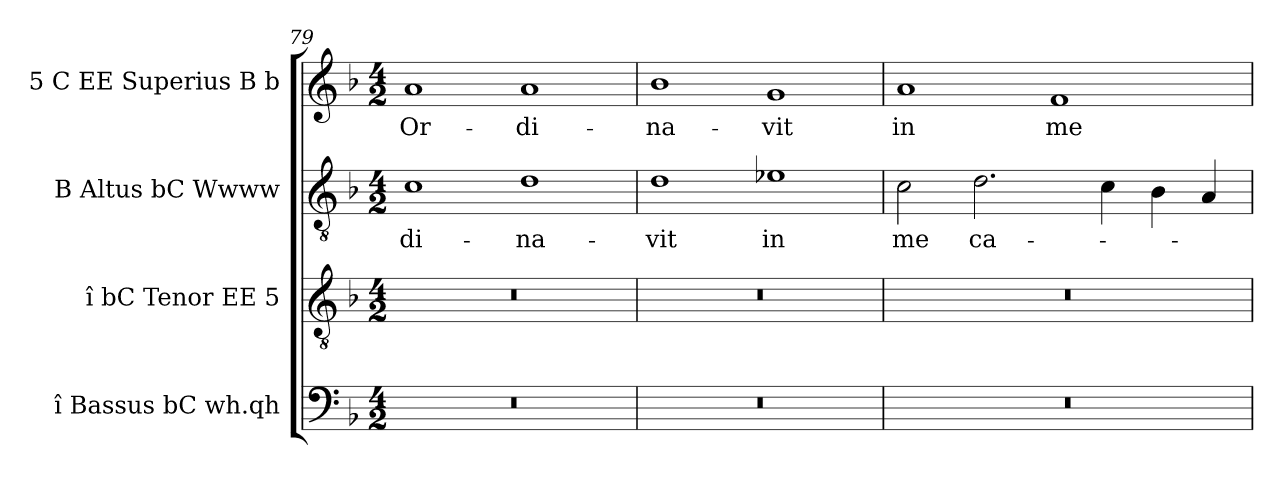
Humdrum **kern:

**kern	**kern	**kern	**text	**kern	**text
*part4	*part3	*part2	*part2	*part1	*part1
*staff4	*staff3	*staff2	*staff2	*staff1	*staff1
*I"î  Bassus  bC  wh.qh	*I"î  bC  Tenor  EE 5	*I"B  Altus  bC  Wwww	*	*I"5  C EE  Superius  B  b	*
*I'B.	*I'T.	*I'A.	*	*I'S.	*
*clefF4	*clefGv2	*clefGv2	*	*clefG2	*
*k[b-]	*k[b-]	*k[b-]	*	*k[b-]	*
*F:	*F:	*F:	*	*F:	*
*M4/2	*M4/2	*M4/2	*	*M4/2	*
=79	=79	=79	=79	=79	=79
!	!	!	!LO:LY:b:cj	!	!LO:LY:b:cj
0r	0r	1c	-di-	1a	Or-
!	!	!	!LO:LY:b:cj	!	!LO:LY:b:cj
.	.	1d	-na-	1a	-di-
=80	=80	=80	=80	=80	=80
!	!	!	!LO:LY:b:cj	!	!LO:LY:b:cj
0r	0r	1d	-vit	1b-	-na-
!	!	!	!LO:LY:b:cj	!	!LO:LY:b:cj
.	.	1e-	in	1g	-vit
=81	=81	=81	=81	=81	=81
!	!	!	!LO:LY:b:cj	!	!LO:LY:b:cj
0r	0r	2c\	me	1a	in
!	!	!	!LO:LY:b:cj	!	!
.	.	2.d\	ca-	.	.
!	!	!	!	!	!LO:LY:b:cj
.	.	.	.	1f	me
.	.	4c\	.	.	.
.	.	4B-\	.	.	.
.	.	4A/	.	.	.
=	=	=	=	=	=
*-	*-	*-	*-	*-	*-
